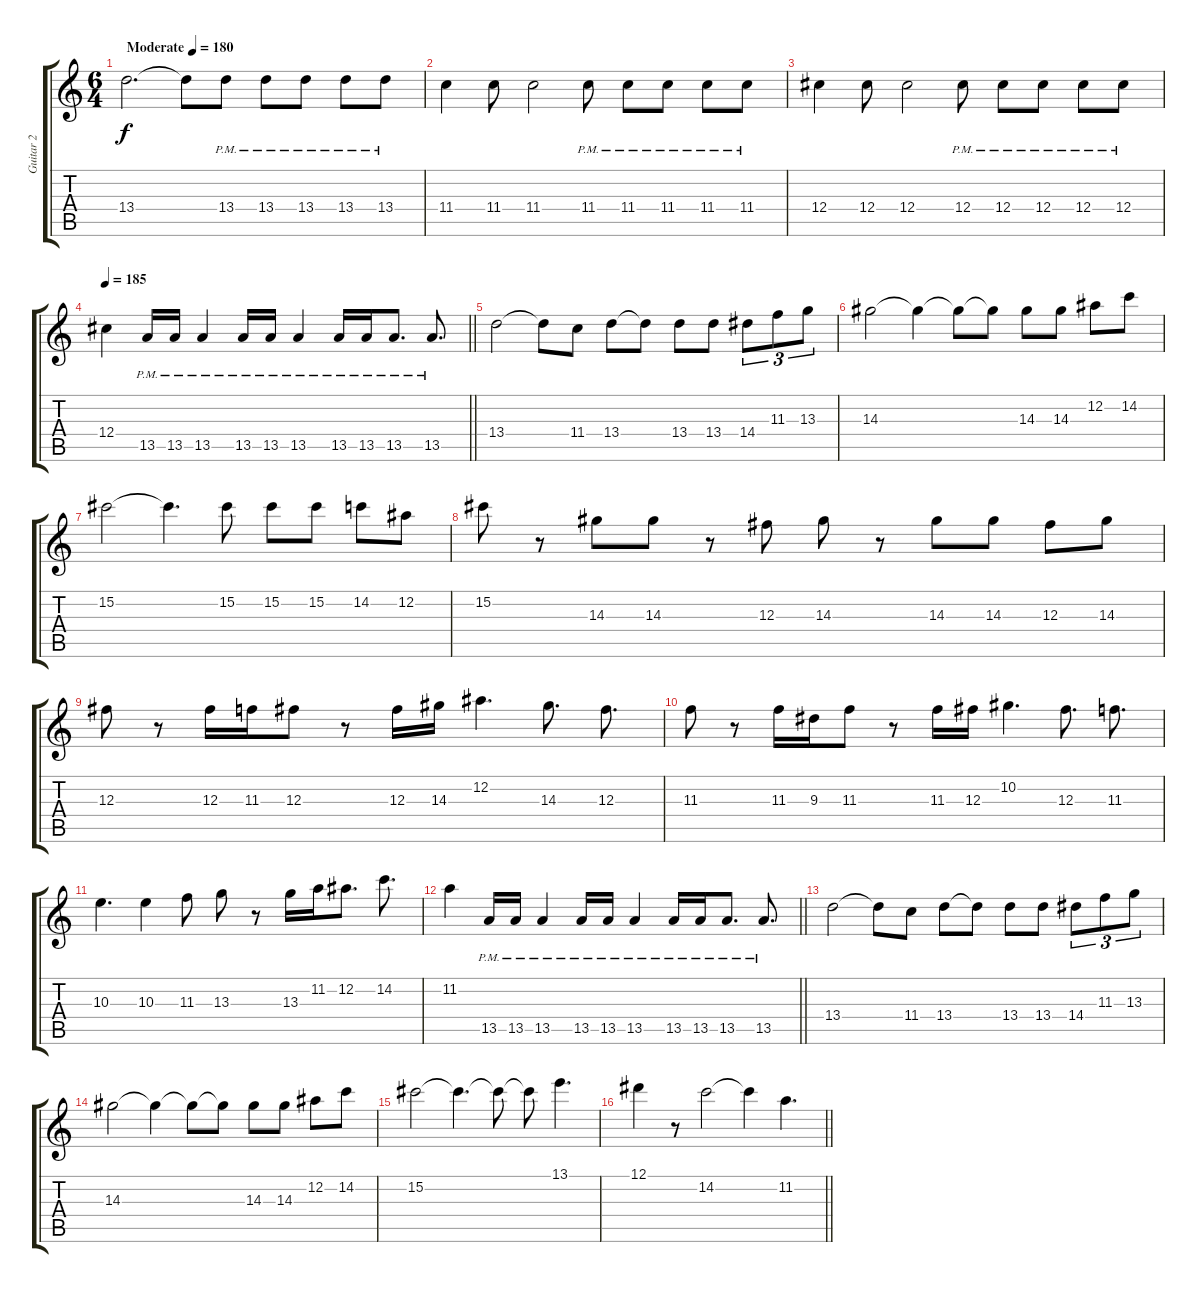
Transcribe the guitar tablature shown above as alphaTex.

\track ("Guitar 2" "Guitar 2") {instrument distortionguitar}
\staff {score tabs}
\tuning (Eb4 Bb3 Gb3 Db3 Ab2 Eb2) {hide}
\ts (6 4)
\tempo (180 "Moderate")
\clef g2
\ks c
13.4.2{d dy f instrument distortionguitar} 13.4{t}.8 13.4{pm}.8 13.4{pm}.8 13.4{pm}.8 13.4{pm}.8 13.4{pm}.8 |
11.4.4 11.4.8 11.4.2 11.4{pm}.8 11.4{pm}.8 11.4{pm}.8 11.4{pm}.8 11.4{pm}.8 |
12.4.4 12.4.8 12.4.2 12.4{pm}.8 12.4{pm}.8 12.4{pm}.8 12.4{pm}.8 12.4{pm}.8 |
\tempo 185
\barLineRight lightlight
12.4.4 13.5{pm}.16 13.5{pm}.16 13.5{pm}.4 13.5{pm}.16 13.5{pm}.16 13.5{pm}.4 13.5{pm}.16 13.5{pm}.16 13.5{pm}.8{d} 13.5{pm}.8{d} |
\section ("" "")
13.4.2 13.4{t}.8 11.4.8 13.4.8 13.4{t}.8 13.4.8 13.4.8 14.4.8{tu (3 2)} 11.3.8{tu (3 2)} 13.3.8{tu (3 2)} |
14.3.2 14.3{t}.4 14.3{t}.8 14.3{t}.8 14.3.8 14.3.8 12.2.8 14.2.8 |
15.2.2 15.2{t}.4{d} 15.2.8 15.2.8 15.2.8 14.2.8 12.2.8 |
15.2.8 r.8 14.3.8 14.3.8 r.8 12.3.8 14.3.8 r.8 14.3.8 14.3.8 12.3.8 14.3.8 |
12.3.8 r.8 12.3.16 11.3.16 12.3.8 r.8 12.3.16 14.3.16 12.2.4{d} 14.3.8{d} 12.3.8{d} |
11.3.8 r.8 11.3.16 9.3.16 11.3.8 r.8 11.3.16 12.3.16 10.2.4{d} 12.3.8{d} 11.3.8{d} |
10.3.4{d} 10.3.4 11.3.8 13.3.8 r.8 13.3.16 11.2.16 12.2.8{d} 14.2.8{d} |
\barLineRight lightlight
11.2.4 13.5{pm}.16 13.5{pm}.16 13.5{pm}.4 13.5{pm}.16 13.5{pm}.16 13.5{pm}.4 13.5{pm}.16 13.5{pm}.16 13.5{pm}.8{d} 13.5{pm}.8{d} |
\section ("" "")
13.4.2 13.4{t}.8 11.4.8 13.4.8 13.4{t}.8 13.4.8 13.4.8 14.4.8{tu (3 2)} 11.3.8{tu (3 2)} 13.3.8{tu (3 2)} |
14.3.2 14.3{t}.4 14.3{t}.8 14.3{t}.8 14.3.8 14.3.8 12.2.8 14.2.8 |
15.2.2 15.2{t}.4{d} 15.2{t}.8 15.2{t}.8 13.1.4{d} |
\barLineRight lightlight
12.1.4 r.8 14.2.2 14.2{t}.4 11.2.4{d}
